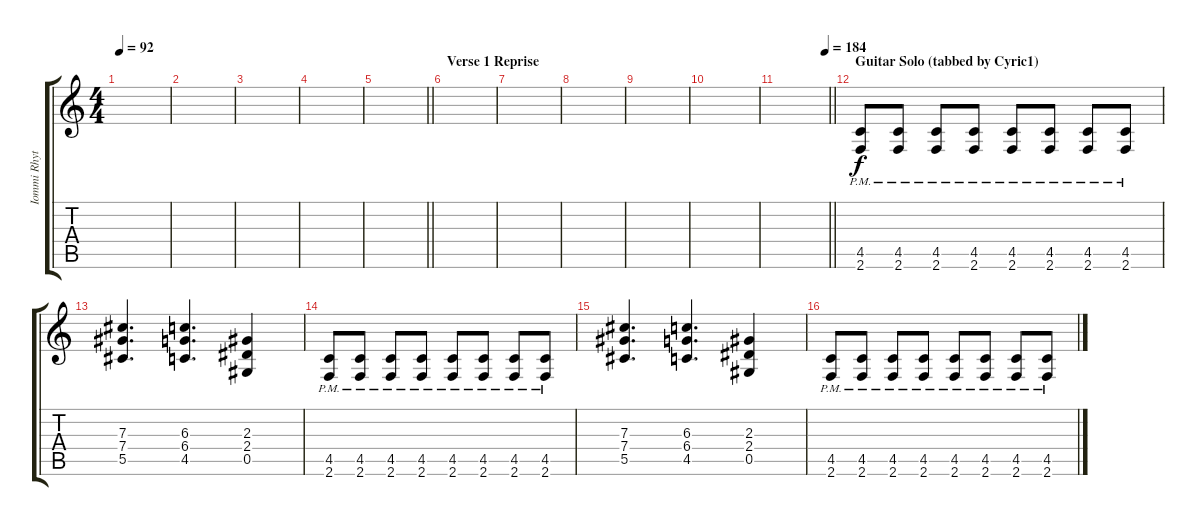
\track ("Iommi Rhythm" "Iommi Rhyt") {instrument overdrivenguitar}
\staff {score tabs}
\tuning (Eb4 Bb3 Gb3 Db3 Ab2 Eb2) {hide}
\ts (4 4)
\tempo 92
\clef g2
\ks c
|
|
|
|
\barLineRight lightlight
|
\section ("" "Verse 1 Reprise")
|
|
|
|
|
\tempo (184 0.9375)
\barLineRight lightlight
|
\section ("" "Guitar Solo (tabbed by Cyric1)")
(4.5{pm} 2.6{pm}).8 (4.5{pm} 2.6{pm}).8 (4.5{pm} 2.6{pm}).8 (4.5{pm} 2.6{pm}).8 (4.5{pm} 2.6{pm}).8 (4.5{pm} 2.6{pm}).8 (4.5{pm} 2.6{pm}).8 (4.5{pm} 2.6{pm}).8 |
(7.3 7.4 5.5).4{d} (6.3 6.4 4.5).4{d} (2.3 2.4 0.5).4 |
(4.5{pm} 2.6{pm}).8 (4.5{pm} 2.6{pm}).8 (4.5{pm} 2.6{pm}).8 (4.5{pm} 2.6{pm}).8 (4.5{pm} 2.6{pm}).8 (4.5{pm} 2.6{pm}).8 (4.5{pm} 2.6{pm}).8 (4.5{pm} 2.6{pm}).8 |
(7.3 7.4 5.5).4{d} (6.3 6.4 4.5).4{d} (2.3 2.4 0.5).4 |
(4.5{pm} 2.6{pm}).8 (4.5{pm} 2.6{pm}).8 (4.5{pm} 2.6{pm}).8 (4.5{pm} 2.6{pm}).8 (4.5{pm} 2.6{pm}).8 (4.5{pm} 2.6{pm}).8 (4.5{pm} 2.6{pm}).8 (4.5{pm} 2.6{pm}).8
